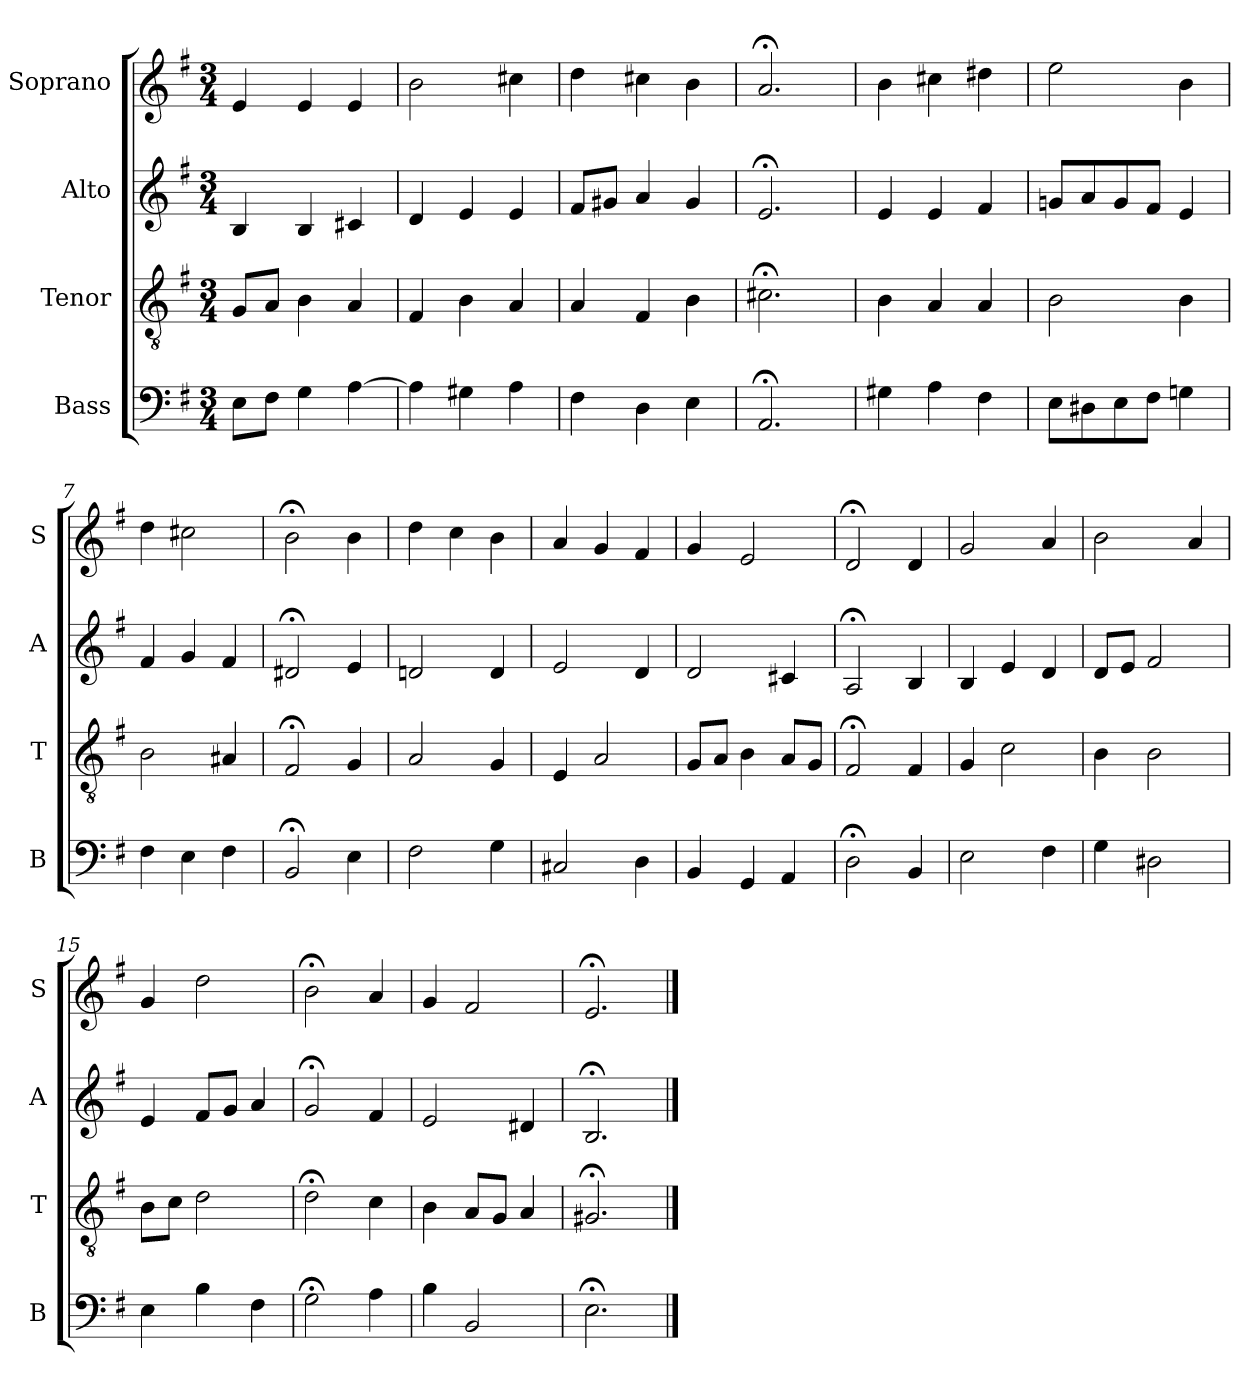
**kern	**kern	**kern	**kern
*part4	*part3	*part2	*part1
*staff4	*staff3	*staff2	*staff1
*I"Bass	*I"Tenor	*I"Alto	*I"Soprano
*I'B	*I'T	*I'A	*I'S
*clefF4	*clefGv2	*clefG2	*clefG2
*k[f#]	*k[f#]	*k[f#]	*k[f#]
*e:	*e:	*e:	*e:
*M3/4	*M3/4	*M3/4	*M3/4
*MM100	*MM100	*MM100	*MM100
=1	=1	=1	=1
8EL	8GL	4B	4e
8F#J	8AJ	.	.
4G	4B	4B	4e
[4A	4A	4c#X	4e
=2	=2	=2	=2
4A]	4F#	4d	2b
4G#X	4B	4e	.
4A	4A	4e	4cc#X
=3	=3	=3	=3
4F#	4A	8f#L	4dd
.	.	8g#XJ	.
4D	4F#	4a	4cc#X
4E	4B	4g#	4b
=4	=4	=4	=4
2.AA;<	2.c#X;<	2.e;<	2.a;<
=5	=5	=5	=5
4G#X	4B	4e	4b
4A	4A	4e	4cc#X
4F#	4A	4f#	4dd#X
=6	=6	=6	=6
8EL	2B	8gnL	2ee
8D#X	.	8a	.
8E	.	8g	.
8F#J	.	8f#J	.
4Gn	4B	4e	4b
=7	=7	=7	=7
4F#	2B	4f#	4dd
4E	.	4g	2cc#X
4F#	4A#X	4f#	.
=8	=8	=8	=8
2BB;<	2F#;<	2d#X;<	2b;<
4E	4G	4e	4b
=9	=9	=9	=9
2F#	2A	2dn	4dd
.	.	.	4cc
4G	4G	4d	4b
=10	=10	=10	=10
2C#X	4E	2e	4a
.	2A	.	4g
4D	.	4d	4f#
=11	=11	=11	=11
4BB	8GL	2d	4g
.	8AJ	.	.
4GG	4B	.	2e
4AA	8AL	4c#X	.
.	8GJ	.	.
=12	=12	=12	=12
2D;<	2F#;<	2A;<	2d;<
4BB	4F#	4B	4d
=13	=13	=13	=13
2E	4G	4B	2g
.	2c	4e	.
4F#	.	4d	4a
=14	=14	=14	=14
4G	4B	8dL	2b
.	.	8eJ	.
2D#X	2B	2f#	.
.	.	.	4a
=15	=15	=15	=15
4E	8BL	4e	4g
.	8cJ	.	.
4B	2d	8f#L	2dd
.	.	8gJ	.
4F#	.	4a	.
=16	=16	=16	=16
2G;<	2d;<	2g;<	2b;<
4A	4c	4f#	4a
=17	=17	=17	=17
4B	4B	2e	4g
2BB	8AL	.	2f#
.	8GJ	.	.
.	4A	4d#X	.
=18	=18	=18	=18
2.E;<	2.G#X;<	2.B;<	2.e;<
==	==	==	==
*-	*-	*-	*-
